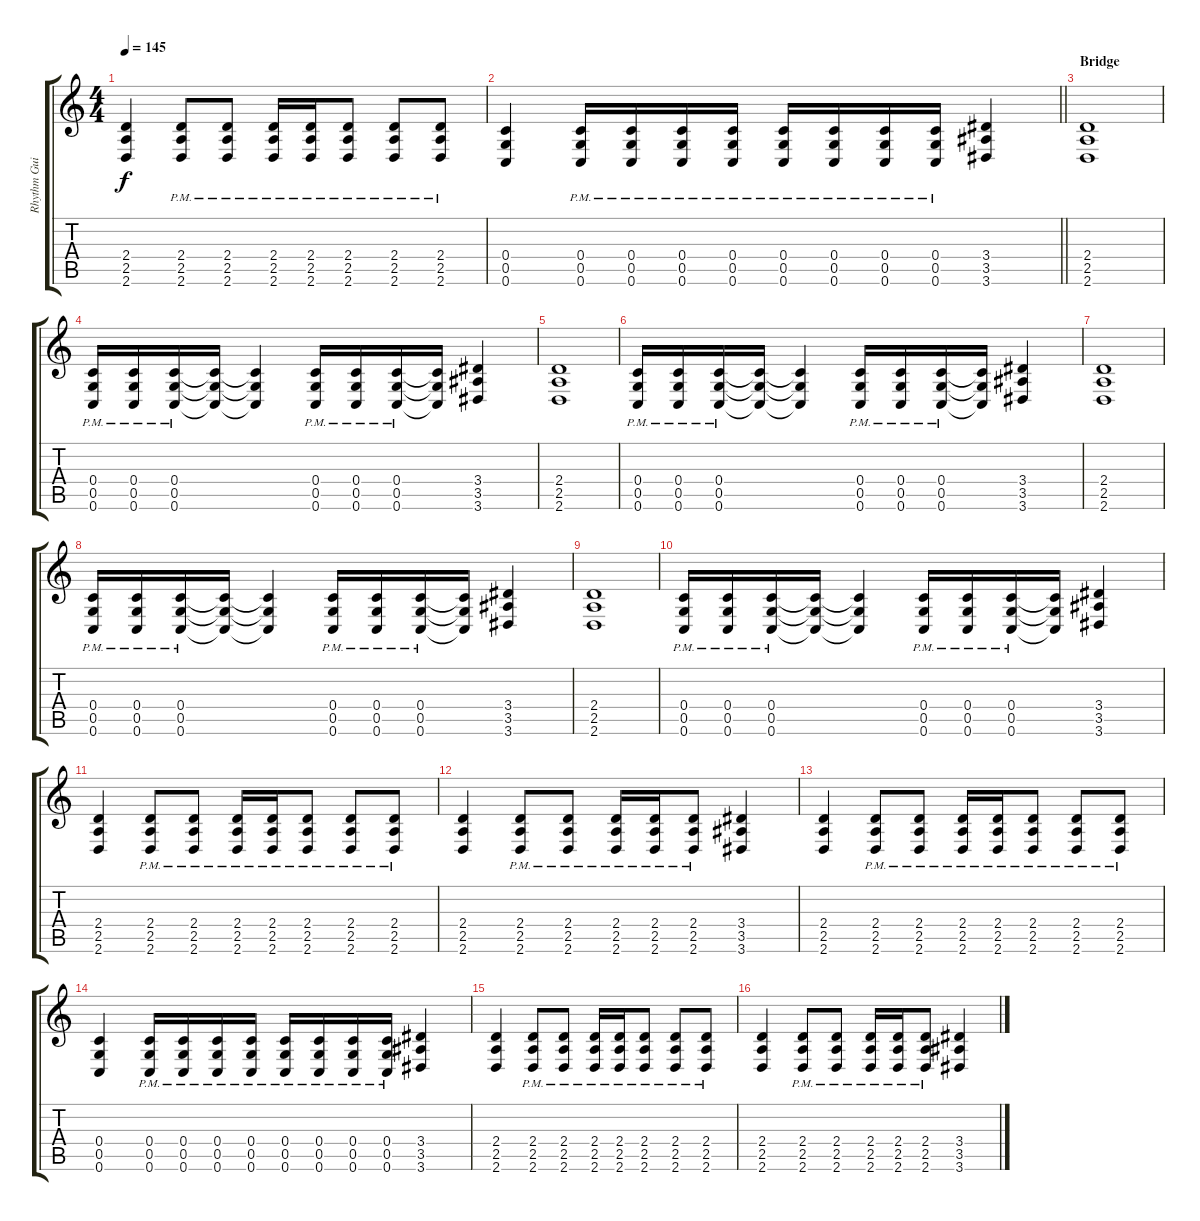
\track ("Rhythm Guitar" "Rhythm Gui") {instrument distortionguitar}
\staff {score tabs}
\tuning (D4 A3 F3 C3 G2 C2) {hide}
\ts (4 4)
\tempo 145
\clef g2
\ks c
(2.4 2.5 2.6).4{dy f} (2.4{pm} 2.5{pm} 2.6{pm}).8 (2.4{pm} 2.5{pm} 2.6{pm}).8 (2.4{pm} 2.5{pm} 2.6{pm}).16 (2.4{pm} 2.5{pm} 2.6{pm}).16 (2.4{pm} 2.5{pm} 2.6{pm}).8 (2.4{pm} 2.5{pm} 2.6{pm}).8 (2.4{pm} 2.5{pm} 2.6{pm}).8 |
\barLineRight lightlight
(0.4 0.5 0.6).4 (0.4{pm} 0.5{pm} 0.6{pm}).16 (0.4{pm} 0.5{pm} 0.6{pm}).16 (0.4{pm} 0.5{pm} 0.6{pm}).16 (0.4{pm} 0.5{pm} 0.6{pm}).16 (0.4{pm} 0.5{pm} 0.6{pm}).16 (0.4{pm} 0.5{pm} 0.6{pm}).16 (0.4{pm} 0.5{pm} 0.6{pm}).16 (0.4{pm} 0.5{pm} 0.6{pm}).16 (3.4 3.5 3.6).4 |
\section ("" "Bridge")
(2.4 2.5 2.6).1 |
(0.4{pm} 0.5{pm} 0.6{pm}).16 (0.4{pm} 0.5{pm} 0.6{pm}).16 (0.4{pm} 0.5{pm} 0.6{pm}).16 (0.4{t} 0.5{t} 0.6{t}).16 (0.4{t} 0.5{t} 0.6{t}).4 (0.4{pm} 0.5{pm} 0.6{pm}).16 (0.4{pm} 0.5{pm} 0.6{pm}).16 (0.4{pm} 0.5{pm} 0.6{pm}).16 (0.4{t} 0.5{t} 0.6{t}).16 (3.4 3.5 3.6).4 |
(2.4 2.5 2.6).1 |
(0.4{pm} 0.5{pm} 0.6{pm}).16 (0.4{pm} 0.5{pm} 0.6{pm}).16 (0.4{pm} 0.5{pm} 0.6{pm}).16 (0.4{t} 0.5{t} 0.6{t}).16 (0.4{t} 0.5{t} 0.6{t}).4 (0.4{pm} 0.5{pm} 0.6{pm}).16 (0.4{pm} 0.5{pm} 0.6{pm}).16 (0.4{pm} 0.5{pm} 0.6{pm}).16 (0.4{t} 0.5{t} 0.6{t}).16 (3.4 3.5 3.6).4 |
(2.4 2.5 2.6).1 |
(0.4{pm} 0.5{pm} 0.6{pm}).16 (0.4{pm} 0.5{pm} 0.6{pm}).16 (0.4{pm} 0.5{pm} 0.6{pm}).16 (0.4{t} 0.5{t} 0.6{t}).16 (0.4{t} 0.5{t} 0.6{t}).4 (0.4{pm} 0.5{pm} 0.6{pm}).16 (0.4{pm} 0.5{pm} 0.6{pm}).16 (0.4{pm} 0.5{pm} 0.6{pm}).16 (0.4{t} 0.5{t} 0.6{t}).16 (3.4 3.5 3.6).4 |
(2.4 2.5 2.6).1 |
(0.4{pm} 0.5{pm} 0.6{pm}).16 (0.4{pm} 0.5{pm} 0.6{pm}).16 (0.4{pm} 0.5{pm} 0.6{pm}).16 (0.4{t} 0.5{t} 0.6{t}).16 (0.4{t} 0.5{t} 0.6{t}).4 (0.4{pm} 0.5{pm} 0.6{pm}).16 (0.4{pm} 0.5{pm} 0.6{pm}).16 (0.4{pm} 0.5{pm} 0.6{pm}).16 (0.4{t} 0.5{t} 0.6{t}).16 (3.4 3.5 3.6).4 |
(2.4 2.5 2.6).4 (2.4{pm} 2.5{pm} 2.6{pm}).8 (2.4{pm} 2.5{pm} 2.6{pm}).8 (2.4{pm} 2.5{pm} 2.6{pm}).16 (2.4{pm} 2.5{pm} 2.6{pm}).16 (2.4{pm} 2.5{pm} 2.6{pm}).8 (2.4{pm} 2.5{pm} 2.6{pm}).8 (2.4{pm} 2.5{pm} 2.6{pm}).8 |
(2.4 2.5 2.6).4 (2.4{pm} 2.5{pm} 2.6{pm}).8 (2.4{pm} 2.5{pm} 2.6{pm}).8 (2.4{pm} 2.5{pm} 2.6{pm}).16 (2.4{pm} 2.5{pm} 2.6{pm}).16 (2.4{pm} 2.5{pm} 2.6{pm}).8 (3.4 3.5 3.6).4 |
(2.4 2.5 2.6).4 (2.4{pm} 2.5{pm} 2.6{pm}).8 (2.4{pm} 2.5{pm} 2.6{pm}).8 (2.4{pm} 2.5{pm} 2.6{pm}).16 (2.4{pm} 2.5{pm} 2.6{pm}).16 (2.4{pm} 2.5{pm} 2.6{pm}).8 (2.4{pm} 2.5{pm} 2.6{pm}).8 (2.4{pm} 2.5{pm} 2.6{pm}).8 |
(0.4 0.5 0.6).4 (0.4{pm} 0.5{pm} 0.6{pm}).16 (0.4{pm} 0.5{pm} 0.6{pm}).16 (0.4{pm} 0.5{pm} 0.6{pm}).16 (0.4{pm} 0.5{pm} 0.6{pm}).16 (0.4{pm} 0.5{pm} 0.6{pm}).16 (0.4{pm} 0.5{pm} 0.6{pm}).16 (0.4{pm} 0.5{pm} 0.6{pm}).16 (0.4{pm} 0.5{pm} 0.6{pm}).16 (3.4 3.5 3.6).4 |
(2.4 2.5 2.6).4 (2.4{pm} 2.5{pm} 2.6{pm}).8 (2.4{pm} 2.5{pm} 2.6{pm}).8 (2.4{pm} 2.5{pm} 2.6{pm}).16 (2.4{pm} 2.5{pm} 2.6{pm}).16 (2.4{pm} 2.5{pm} 2.6{pm}).8 (2.4{pm} 2.5{pm} 2.6{pm}).8 (2.4{pm} 2.5{pm} 2.6{pm}).8 |
(2.4 2.5 2.6).4 (2.4{pm} 2.5{pm} 2.6{pm}).8 (2.4{pm} 2.5{pm} 2.6{pm}).8 (2.4{pm} 2.5{pm} 2.6{pm}).16 (2.4{pm} 2.5{pm} 2.6{pm}).16 (2.4{pm} 2.5{pm} 2.6{pm}).8 (3.4 3.5 3.6).4
